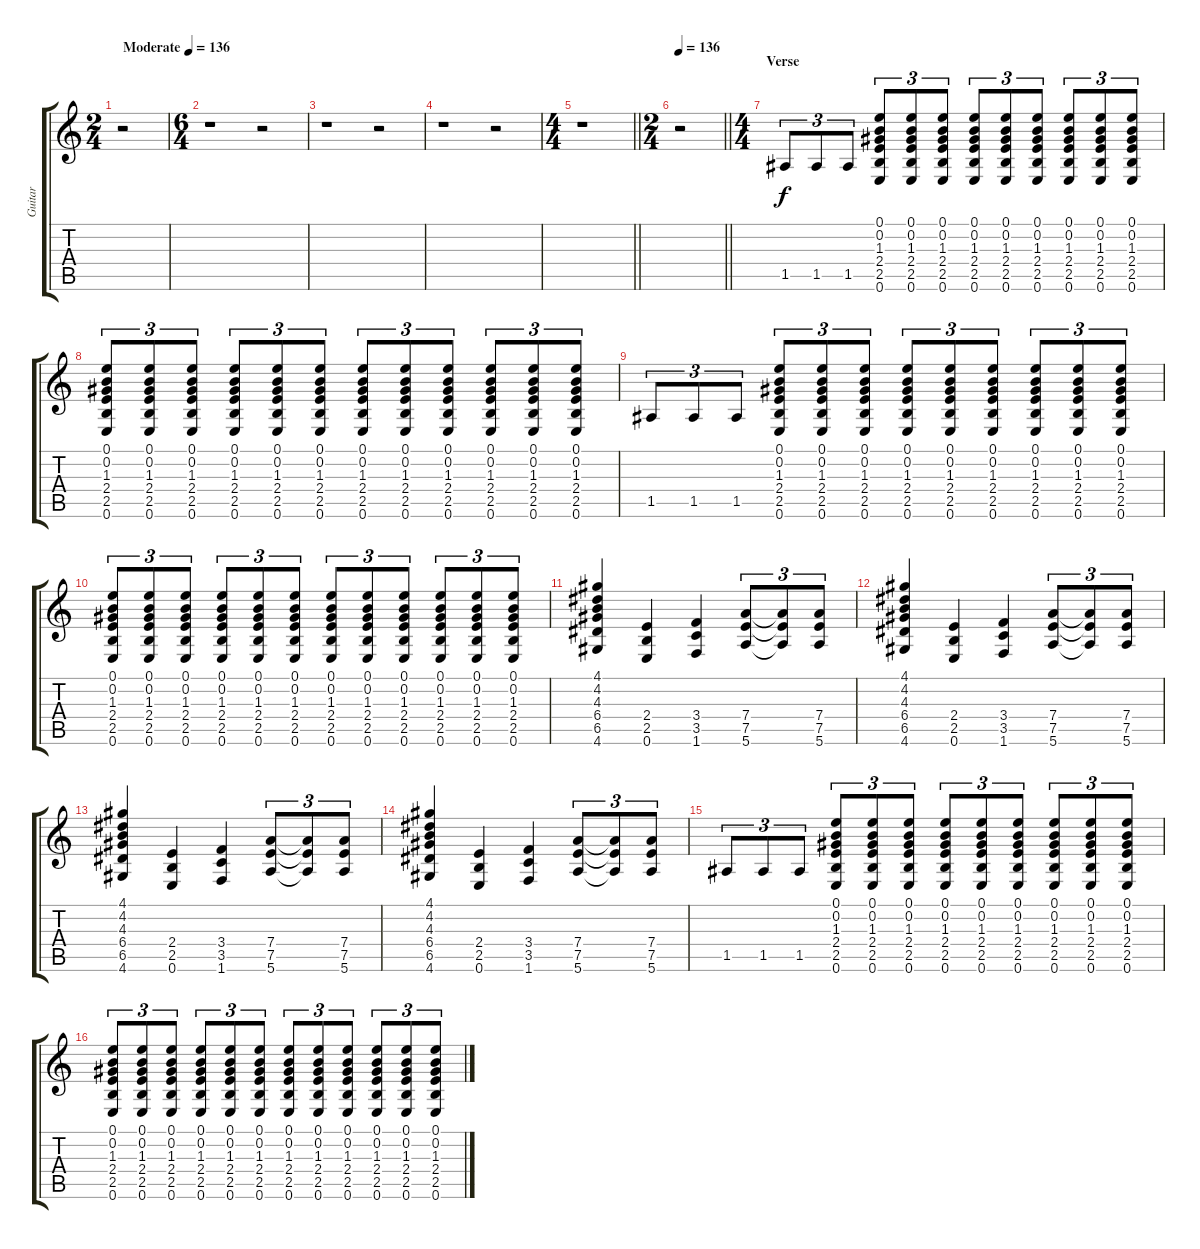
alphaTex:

\track ("Guitar" "Guitar") {instrument distortionguitar}
\staff {score tabs}
\tuning (E4 B3 G3 D3 A2 E2) {hide}
\ts (2 4)
\tempo (136 "Moderate")
\tempo 68
\tempo (136 "Moderate")
\clef g2
\ks c
r.2{dy f instrument distortionguitar} |
\ts (6 4)
r.1 r.2 |
r.1 r.2 |
r.1 r.2 |
\ts (4 4)
\barLineRight lightlight
r.1 |
\ts (2 4)
\tempo 136
\barLineRight lightlight
r.2 |
\ts (4 4)
\section ("" "Verse")
1.5.8{tu (3 2)} 1.5.8{tu (3 2)} 1.5.8{tu (3 2)} (0.1 0.2 1.3 2.4 2.5 0.6).8{tu (3 2)} (0.1 0.2 1.3 2.4 2.5 0.6).8{tu (3 2)} (0.1 0.2 1.3 2.4 2.5 0.6).8{tu (3 2)} (0.1 0.2 1.3 2.4 2.5 0.6).8{tu (3 2)} (0.1 0.2 1.3 2.4 2.5 0.6).8{tu (3 2)} (0.1 0.2 1.3 2.4 2.5 0.6).8{tu (3 2)} (0.1 0.2 1.3 2.4 2.5 0.6).8{tu (3 2)} (0.1 0.2 1.3 2.4 2.5 0.6).8{tu (3 2)} (0.1 0.2 1.3 2.4 2.5 0.6).8{tu (3 2)} |
(0.1 0.2 1.3 2.4 2.5 0.6).8{tu (3 2)} (0.1 0.2 1.3 2.4 2.5 0.6).8{tu (3 2)} (0.1 0.2 1.3 2.4 2.5 0.6).8{tu (3 2)} (0.1 0.2 1.3 2.4 2.5 0.6).8{tu (3 2)} (0.1 0.2 1.3 2.4 2.5 0.6).8{tu (3 2)} (0.1 0.2 1.3 2.4 2.5 0.6).8{tu (3 2)} (0.1 0.2 1.3 2.4 2.5 0.6).8{tu (3 2)} (0.1 0.2 1.3 2.4 2.5 0.6).8{tu (3 2)} (0.1 0.2 1.3 2.4 2.5 0.6).8{tu (3 2)} (0.1 0.2 1.3 2.4 2.5 0.6).8{tu (3 2)} (0.1 0.2 1.3 2.4 2.5 0.6).8{tu (3 2)} (0.1 0.2 1.3 2.4 2.5 0.6).8{tu (3 2)} |
1.5.8{tu (3 2)} 1.5.8{tu (3 2)} 1.5.8{tu (3 2)} (0.1 0.2 1.3 2.4 2.5 0.6).8{tu (3 2)} (0.1 0.2 1.3 2.4 2.5 0.6).8{tu (3 2)} (0.1 0.2 1.3 2.4 2.5 0.6).8{tu (3 2)} (0.1 0.2 1.3 2.4 2.5 0.6).8{tu (3 2)} (0.1 0.2 1.3 2.4 2.5 0.6).8{tu (3 2)} (0.1 0.2 1.3 2.4 2.5 0.6).8{tu (3 2)} (0.1 0.2 1.3 2.4 2.5 0.6).8{tu (3 2)} (0.1 0.2 1.3 2.4 2.5 0.6).8{tu (3 2)} (0.1 0.2 1.3 2.4 2.5 0.6).8{tu (3 2)} |
(0.1 0.2 1.3 2.4 2.5 0.6).8{tu (3 2)} (0.1 0.2 1.3 2.4 2.5 0.6).8{tu (3 2)} (0.1 0.2 1.3 2.4 2.5 0.6).8{tu (3 2)} (0.1 0.2 1.3 2.4 2.5 0.6).8{tu (3 2)} (0.1 0.2 1.3 2.4 2.5 0.6).8{tu (3 2)} (0.1 0.2 1.3 2.4 2.5 0.6).8{tu (3 2)} (0.1 0.2 1.3 2.4 2.5 0.6).8{tu (3 2)} (0.1 0.2 1.3 2.4 2.5 0.6).8{tu (3 2)} (0.1 0.2 1.3 2.4 2.5 0.6).8{tu (3 2)} (0.1 0.2 1.3 2.4 2.5 0.6).8{tu (3 2)} (0.1 0.2 1.3 2.4 2.5 0.6).8{tu (3 2)} (0.1 0.2 1.3 2.4 2.5 0.6).8{tu (3 2)} |
(4.1 4.2 4.3 6.4 6.5 4.6).4 (2.4 2.5 0.6).4 (3.4 3.5 1.6).4 (7.4 7.5 5.6).8{tu (3 2)} (7.4{t} 7.5{t} 5.6{t}).8{tu (3 2)} (7.4 7.5 5.6).8{tu (3 2)} |
(4.1 4.2 4.3 6.4 6.5 4.6).4 (2.4 2.5 0.6).4 (3.4 3.5 1.6).4 (7.4 7.5 5.6).8{tu (3 2)} (7.4{t} 7.5{t} 5.6{t}).8{tu (3 2)} (7.4 7.5 5.6).8{tu (3 2)} |
(4.1 4.2 4.3 6.4 6.5 4.6).4 (2.4 2.5 0.6).4 (3.4 3.5 1.6).4 (7.4 7.5 5.6).8{tu (3 2)} (7.4{t} 7.5{t} 5.6{t}).8{tu (3 2)} (7.4 7.5 5.6).8{tu (3 2)} |
(4.1 4.2 4.3 6.4 6.5 4.6).4 (2.4 2.5 0.6).4 (3.4 3.5 1.6).4 (7.4 7.5 5.6).8{tu (3 2)} (7.4{t} 7.5{t} 5.6{t}).8{tu (3 2)} (7.4 7.5 5.6).8{tu (3 2)} |
1.5.8{tu (3 2)} 1.5.8{tu (3 2)} 1.5.8{tu (3 2)} (0.1 0.2 1.3 2.4 2.5 0.6).8{tu (3 2)} (0.1 0.2 1.3 2.4 2.5 0.6).8{tu (3 2)} (0.1 0.2 1.3 2.4 2.5 0.6).8{tu (3 2)} (0.1 0.2 1.3 2.4 2.5 0.6).8{tu (3 2)} (0.1 0.2 1.3 2.4 2.5 0.6).8{tu (3 2)} (0.1 0.2 1.3 2.4 2.5 0.6).8{tu (3 2)} (0.1 0.2 1.3 2.4 2.5 0.6).8{tu (3 2)} (0.1 0.2 1.3 2.4 2.5 0.6).8{tu (3 2)} (0.1 0.2 1.3 2.4 2.5 0.6).8{tu (3 2)} |
(0.1 0.2 1.3 2.4 2.5 0.6).8{tu (3 2)} (0.1 0.2 1.3 2.4 2.5 0.6).8{tu (3 2)} (0.1 0.2 1.3 2.4 2.5 0.6).8{tu (3 2)} (0.1 0.2 1.3 2.4 2.5 0.6).8{tu (3 2)} (0.1 0.2 1.3 2.4 2.5 0.6).8{tu (3 2)} (0.1 0.2 1.3 2.4 2.5 0.6).8{tu (3 2)} (0.1 0.2 1.3 2.4 2.5 0.6).8{tu (3 2)} (0.1 0.2 1.3 2.4 2.5 0.6).8{tu (3 2)} (0.1 0.2 1.3 2.4 2.5 0.6).8{tu (3 2)} (0.1 0.2 1.3 2.4 2.5 0.6).8{tu (3 2)} (0.1 0.2 1.3 2.4 2.5 0.6).8{tu (3 2)} (0.1 0.2 1.3 2.4 2.5 0.6).8{tu (3 2)}
